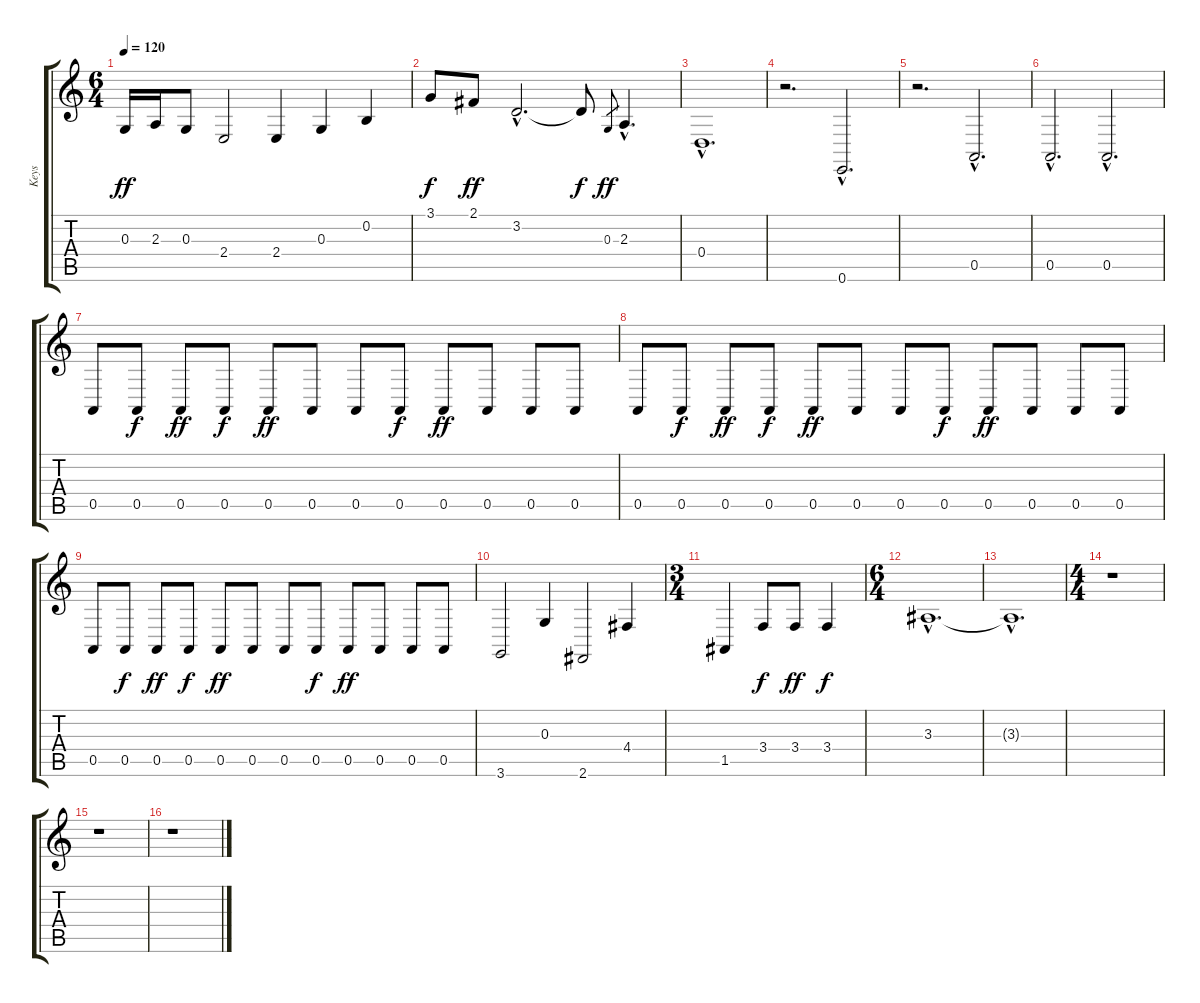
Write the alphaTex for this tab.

\track ("Keys" "Keys") {instrument pad4choir}
\staff {score tabs}
\tuning (E4 B3 G3 D3 A2 E2) {hide}
\ts (6 4)
\tempo 120
\clef g2
\ks c
0.3.16{dy ff} 2.3.16 0.3.8 2.4.2 2.4.4 0.3.4 0.2.4 |
3.1.8{dy f} 2.1.8{dy ff} 3.2{hac}.2{d} 3.2{t}.8{dy f} 0.3.8{gr dy ff} 2.3{hac}.4{d} |
0.4{hac}.1{d} |
r.2{d} 0.6{hac}.2{d} |
r.2{d} 0.5{hac}.2{d} |
0.5{hac}.2{d} 0.5{hac}.2{d} |
0.5.8 0.5.8{dy f} 0.5.8{dy ff} 0.5.8{dy f} 0.5.8{dy ff} 0.5.8 0.5.8 0.5.8{dy f} 0.5.8{dy ff} 0.5.8 0.5.8 0.5.8 |
0.5.8 0.5.8{dy f} 0.5.8{dy ff} 0.5.8{dy f} 0.5.8{dy ff} 0.5.8 0.5.8 0.5.8{dy f} 0.5.8{dy ff} 0.5.8 0.5.8 0.5.8 |
0.5.8 0.5.8{dy f} 0.5.8{dy ff} 0.5.8{dy f} 0.5.8{dy ff} 0.5.8 0.5.8 0.5.8{dy f} 0.5.8{dy ff} 0.5.8 0.5.8 0.5.8 |
3.6.2 0.3.4 2.6.2 4.4.4 |
\ts (3 4)
1.5.4 3.4.8{dy f} 3.4.8{dy ff} 3.4.4{dy f} |
\ts (6 4)
3.3{hac}.1{d} |
3.3{hac t}.1{d} |
\ts (4 4)
r.1 |
r.1 |
r.1
